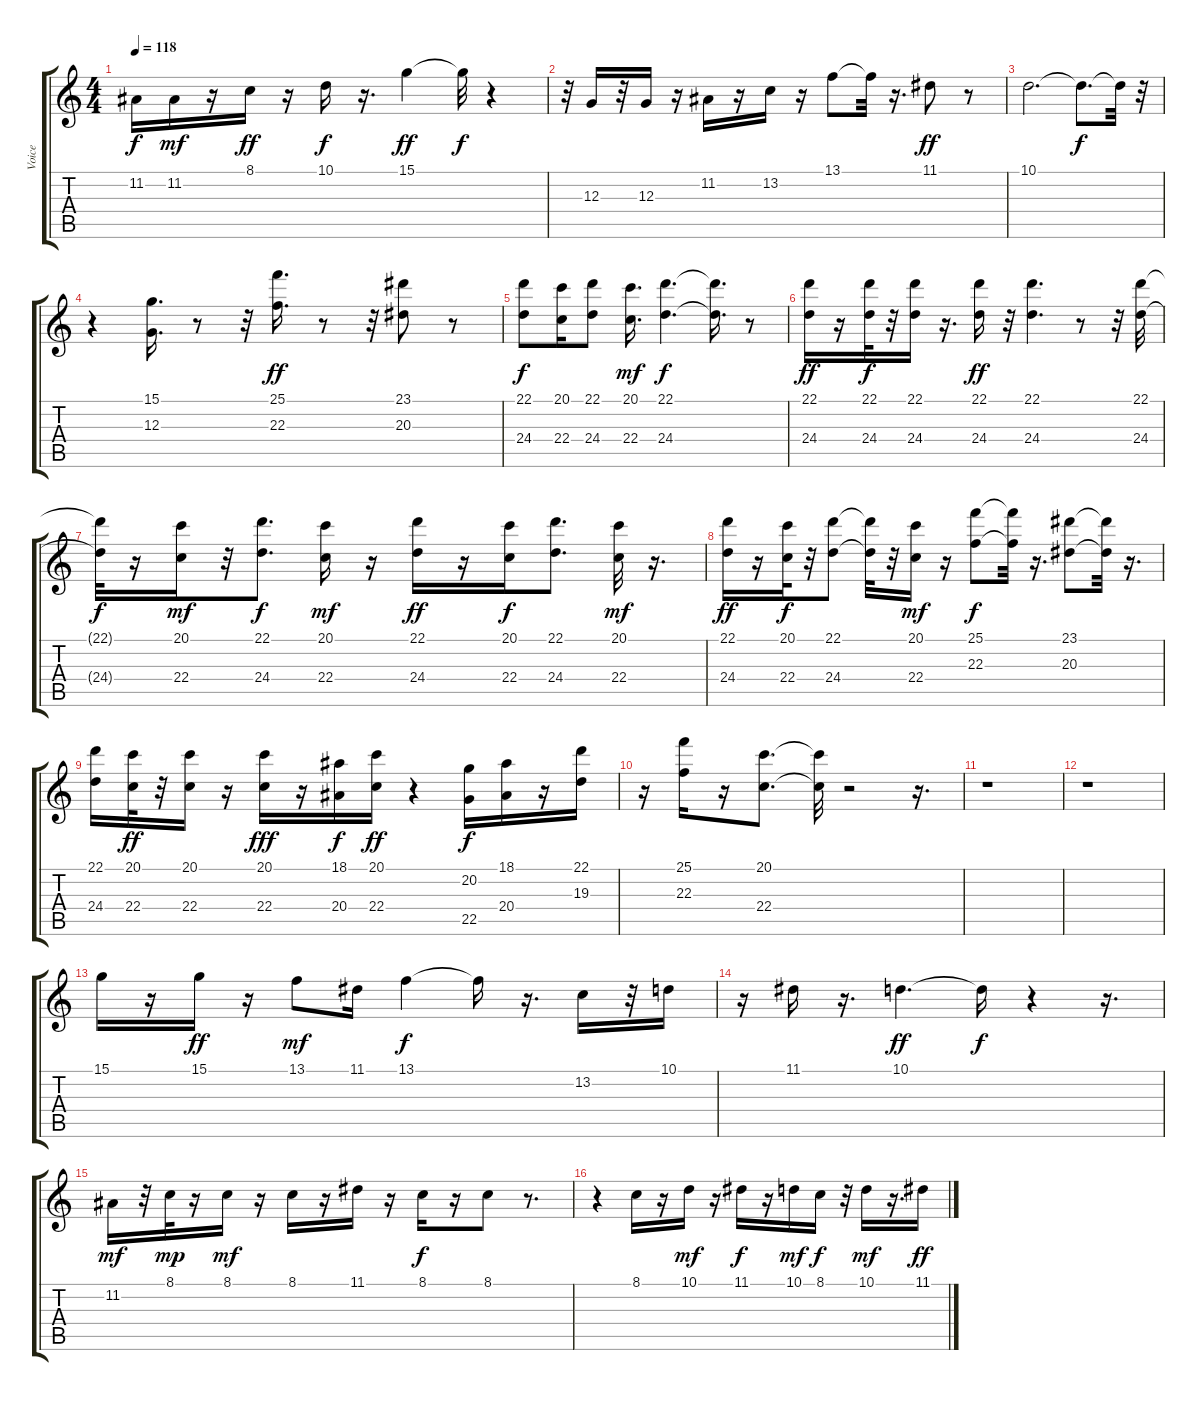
\track ("Voice" "Voice") {instrument lead4chiff}
\staff {score tabs}
\tuning (E4 B3 G3 D3 A2 E2) {hide}
\ts (4 4)
\tempo 118
\clef g2
\ks c
11.2.16{dy f} 11.2.16{dy mf} r.16 8.1.16{dy ff} r.16 10.1.16{dy f} r.16{d} 15.1.4{dy ff} 15.1{t}.32{dy f} r.4 |
r.32 12.3.16 r.32 12.3.16 r.16 11.2.16 r.16 13.2.16 r.16 13.1.8 13.1{t}.32 r.16{d} 11.1.8{dy ff} r.8 |
10.1.2{d} 10.1{t}.8{d dy f} 10.1{t}.32 r.32 |
r.4 (15.1 12.3).16{d} r.8 r.32 (25.1 22.3).16{d dy ff} r.8 r.32 (23.1 20.3).8 r.8 |
(22.1 24.4).8{dy f} (20.1 22.4).16 (22.1 24.4).8 (20.1 22.4).16{d dy mf} (22.1 24.4).4{d dy f} (22.1{t} 24.4{t}).16{d} r.8 |
(22.1 24.4).16{dy ff} r.16 (22.1 24.4).32{dy f} r.32 (22.1 24.4).16 r.16{d} (22.1 24.4).16{dy ff} r.32 (22.1 24.4).4{d} r.8 r.32 (22.1 24.4).32 |
(22.1{t} 24.4{t}).32{dy f} r.16 (20.1 22.4).16{dy mf} r.32 (22.1 24.4).8{d dy f} (20.1 22.4).16{dy mf} r.16 (22.1 24.4).16{dy ff} r.16 (20.1 22.4).16{dy f} (22.1 24.4).8{d} (20.1 22.4).32{dy mf} r.16{d} |
(22.1 24.4).16{dy ff} r.16 (20.1 22.4).32{dy f} r.32 (22.1 24.4).8 (22.1{t} 24.4{t}).32 r.32 (20.1 22.4).16{dy mf} r.16 (25.1 22.3).8{dy f} (25.1{t} 22.3{t}).32 r.16{d} (23.1 20.3).8 (23.1{t} 20.3{t}).32 r.16{d} |
(22.1 24.4).16 (20.1 22.4).32{dy ff} r.32 (20.1 22.4).16 r.16 (20.1 22.4).16{dy fff} r.16 (18.1 20.4).16{dy f} (20.1 22.4).16{dy ff} r.4 (20.2 22.5).16{dy f} (18.1 20.4).16 r.16 (22.1 19.3).16 |
r.16 (25.1 22.3).16 r.16 (20.1 22.4).8{d} (20.1{t} 22.4{t}).32 r.2 r.16{d} |
r.1 |
r.1 |
15.1.16 r.16 15.1.16{dy ff} r.16 13.1.8{dy mf} 11.1.16 13.1.4{dy f} 13.1{t}.16 r.16{d} 13.2.16 r.32 10.1.16 |
r.16 11.1.16 r.16{d} 10.1.4{d dy ff} 10.1{t}.16{dy f} r.4 r.16{d} |
11.2.16{dy mf} r.32 8.1.32{dy mp} r.16 8.1.16{dy mf} r.16 8.1.16 r.16 11.1.16 r.16 8.1.16{dy f} r.16 8.1.8 r.8{d} |
r.4 8.1.16 r.16 10.1.16{dy mf} r.16 11.1.16{dy f} r.16 10.1.16{dy mf} 8.1.16{dy f} r.32 10.1.16{dy mf} r.16{d} 11.1.16{dy ff}
